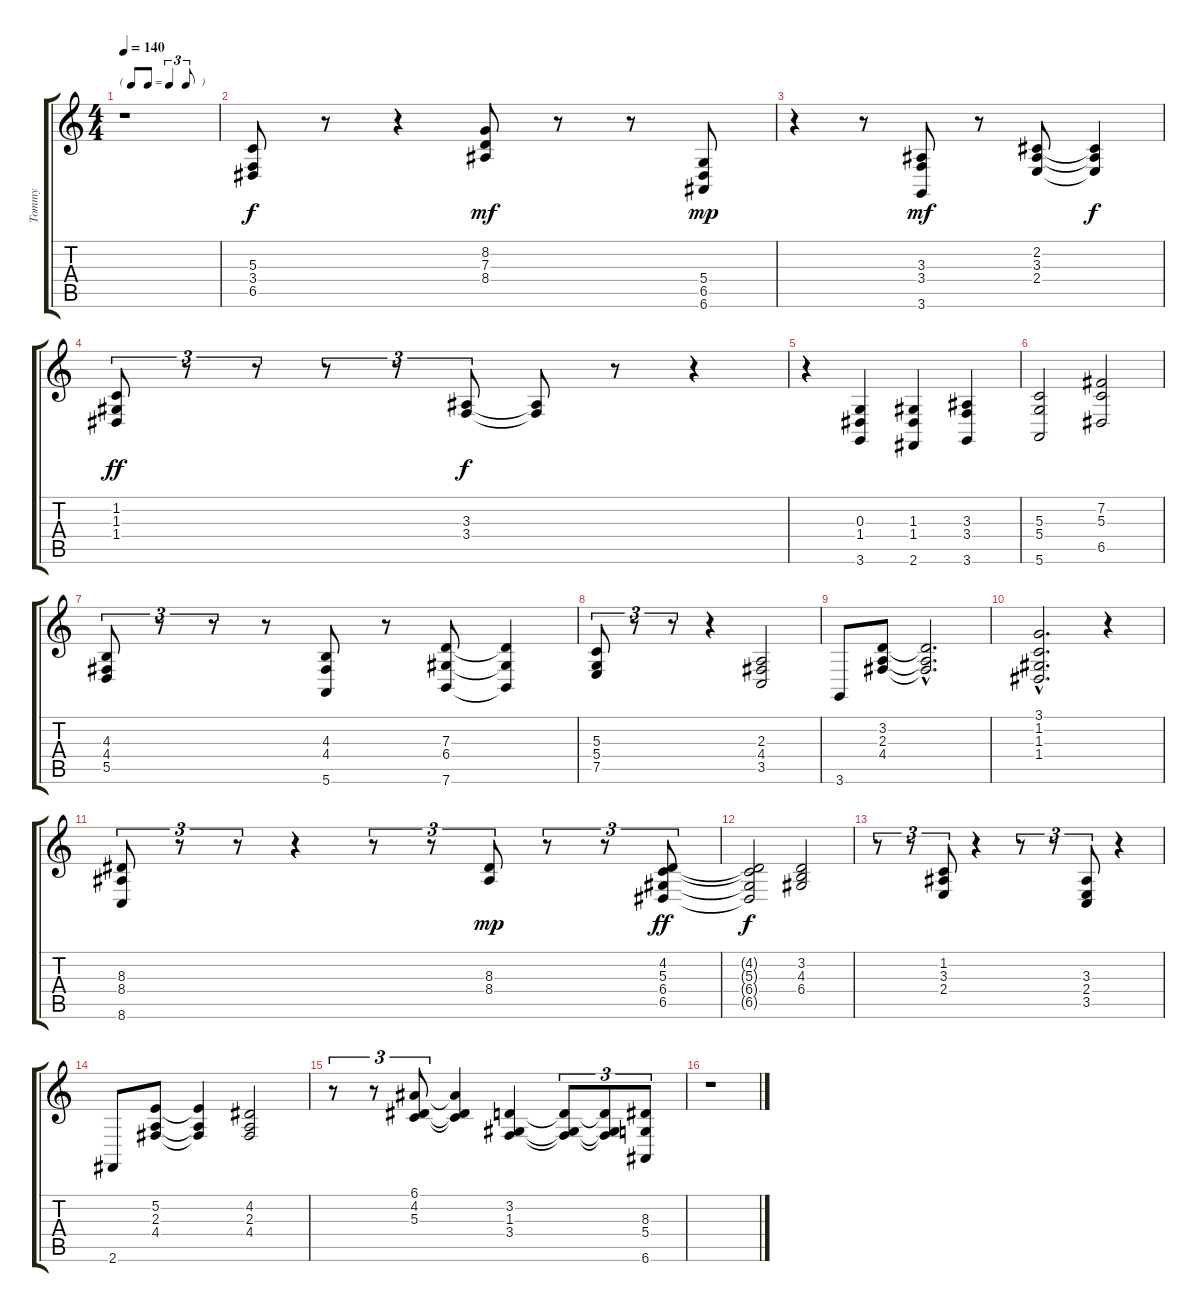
\track ("Tommy" "Tommy") {instrument electricpiano1}
\staff {score tabs}
\tuning (E4 B3 G3 D3 A2 E2) {hide}
\ts (4 4)
\tf triplet8th
\tempo 140
\clef g2
\ks c
r.1{dy f} |
(5.3 3.4 6.5).8 r.8 r.4 (8.2 7.3 8.4).8{dy mf} r.8 r.8 (5.4 6.5 6.6).8{dy mp} |
r.4 r.8 (3.3 3.4 3.6).8{dy mf} r.8 (2.2 3.3 2.4).8 (2.2{t} 3.3{t} 2.4{t}).4{dy f} |
(1.2 1.3 1.4).8{tu (3 2) dy ff} r.8{tu (3 2)} r.8{tu (3 2)} r.8{tu (3 2)} r.8{tu (3 2)} (3.3 3.4).8{tu (3 2) dy f} (3.3{t} 3.4{t}).8 r.8 r.4 |
r.4 (0.3 1.4 3.6).4 (1.3 1.4 2.6).4 (3.3 3.4 3.6).4 |
(5.3 5.4 5.6).2 (7.2 5.3 6.5).2 |
(4.3 4.4 5.5).8{tu (3 2)} r.8{tu (3 2)} r.8{tu (3 2)} r.8 (4.3 4.4 5.6).8 r.8 (7.3 6.4 7.6).8 (7.3{t} 6.4{t} 7.6{t}).4 |
(5.3 5.4 7.5).8{tu (3 2)} r.8{tu (3 2)} r.8{tu (3 2)} r.4 (2.3 4.4 3.5).2 |
3.6.8 (3.2 2.3 4.4).8 (3.2{hac t} 2.3{hac t} 4.4{hac t}).2{d} |
(3.1{hac} 1.2{hac} 1.3{hac} 1.4{hac}).2{d} r.4 |
(8.3 8.4 8.6).8{tu (3 2)} r.8{tu (3 2)} r.8{tu (3 2)} r.4 r.8{tu (3 2)} r.8{tu (3 2)} (8.3 8.4).8{tu (3 2) dy mp} r.8{tu (3 2)} r.8{tu (3 2)} (4.2 5.3 6.4 6.5).8{tu (3 2) dy ff} |
(4.2{t} 5.3{t} 6.4{t} 6.5{t}).2{dy f} (3.2 4.3 6.4).2 |
r.8{tu (3 2)} r.8{tu (3 2)} (1.2 3.3 2.4).8{tu (3 2)} r.4 r.8{tu (3 2)} r.8{tu (3 2)} (3.3 2.4 3.5).8{tu (3 2)} r.4 |
2.6.8 (5.2 2.3 4.4).8 (5.2{t} 2.3{t} 4.4{t}).4 (4.2 2.3 4.4).2 |
r.8{tu (3 2)} r.8{tu (3 2)} (6.1 4.2 5.3).8{tu (3 2)} (6.1{t} 4.2{t} 5.3{t}).4 (3.2 1.3 3.4).4 (3.2{t} 1.3{t} 3.4{t}).8{tu (3 2)} (3.2{t} 1.3{t} 3.4{t}).8{tu (3 2)} (8.3 5.4 6.6).8{tu (3 2)} |
r.1
